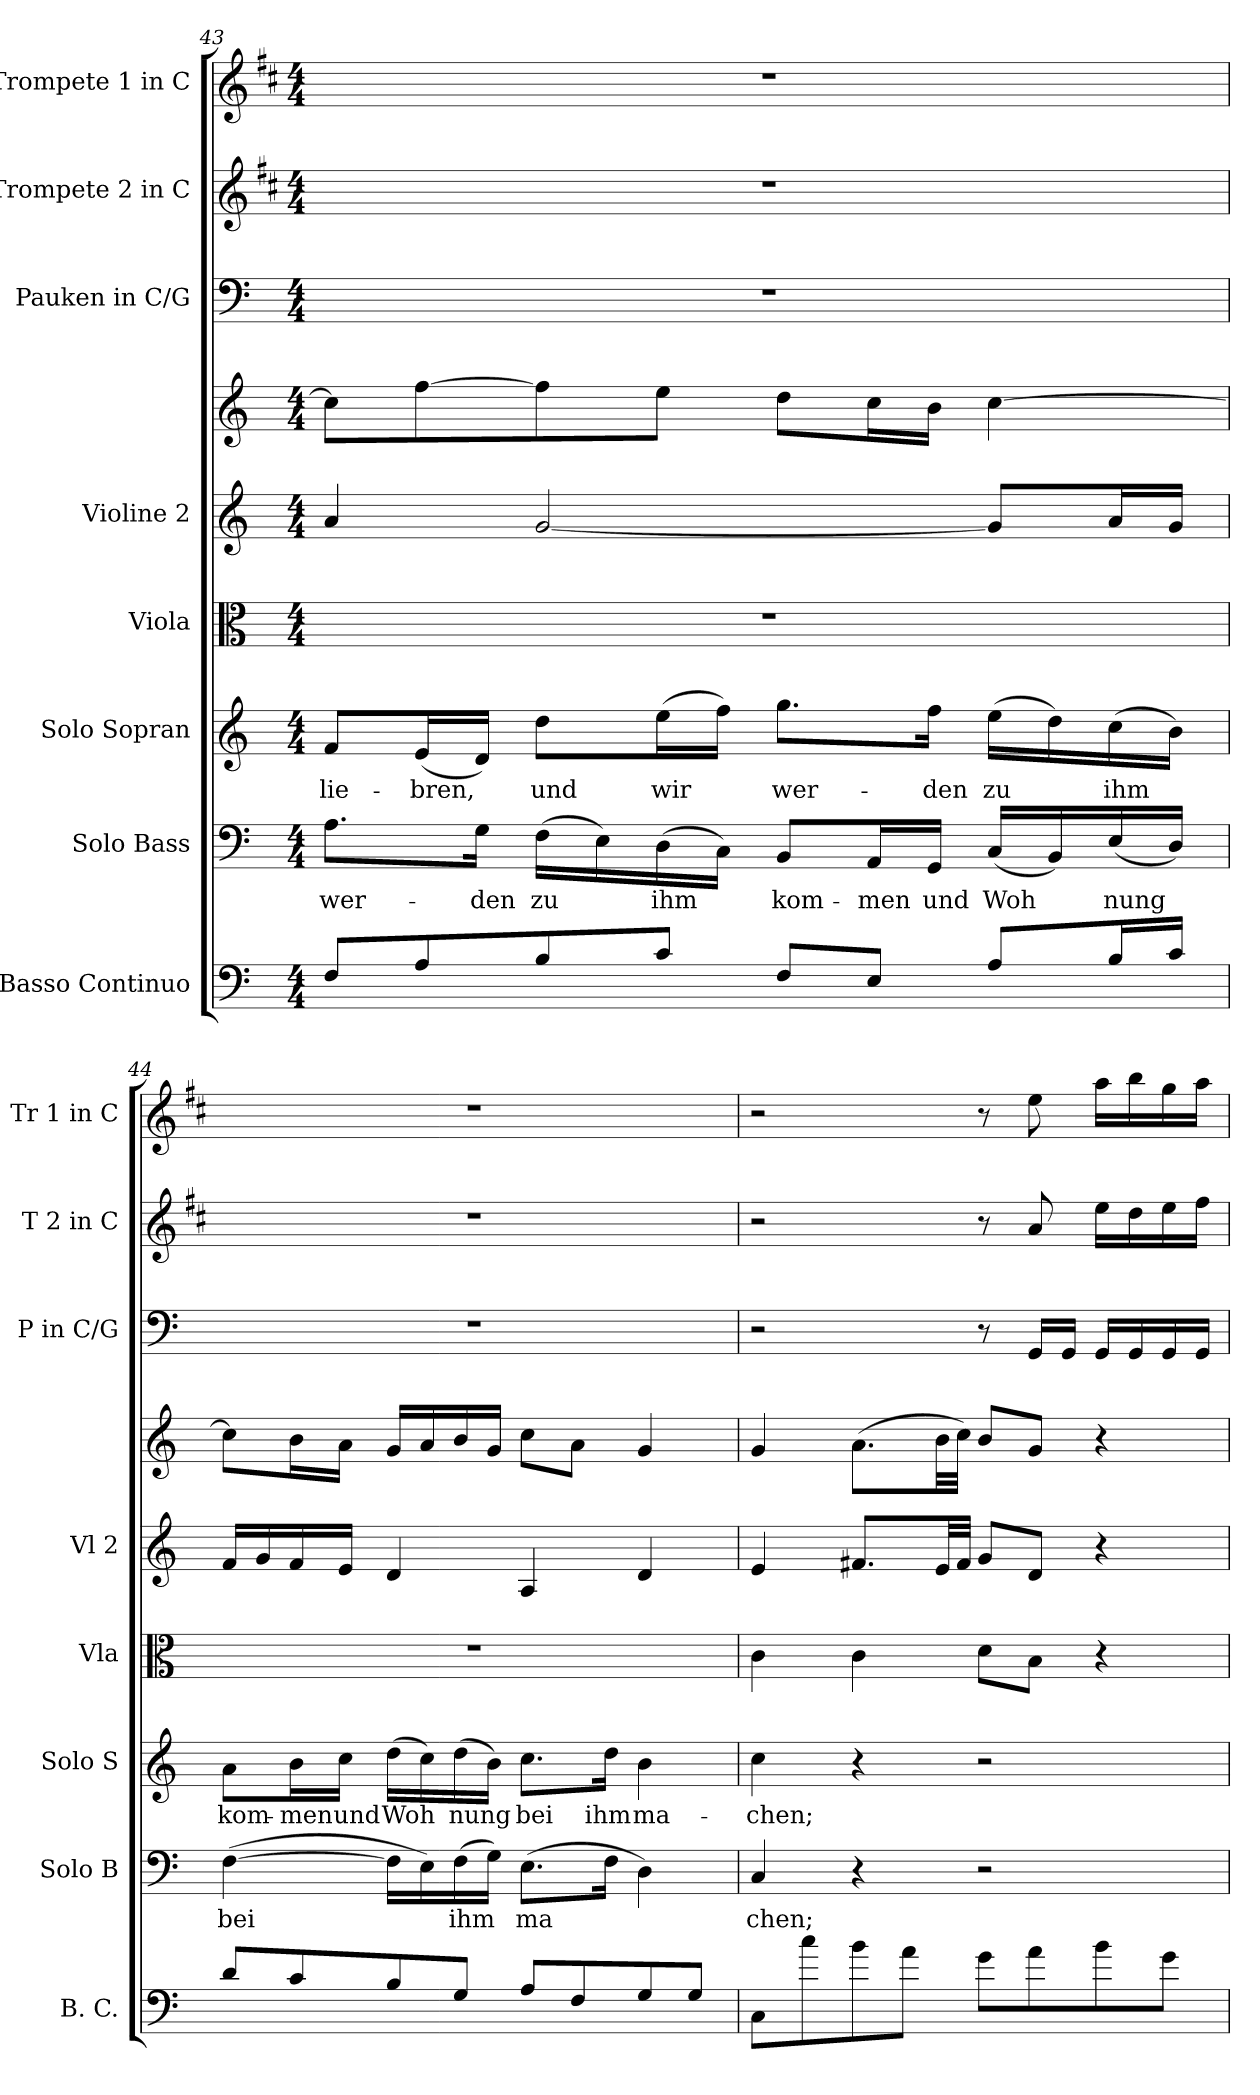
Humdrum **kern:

**kern	**kern	**text	**kern	**text	**kern	**kern	**kern	**kern	**kern	**kern
*part8	*part7	*part7	*part6	*part6	*part5	*part4	*part4	*part3	*part2	*part1
*staff9	*staff8	*staff8	*staff7	*staff7	*staff6	*staff5	*staff4	*staff3	*staff2	*staff1
*I"Basso Continuo	*I"Solo Bass	*	*I"Solo Sopran	*	*I"Viola	*I"Violine 2	*	*I"Pauken in C/G	*I"Trompete 2 in C	*I"Trompete 1 in C
*I'B. C.	*I'Solo B	*	*I'Solo S	*	*I'Vla	*I'Vl 2	*	*I'P in C/G	*I'T 2 in C	*I'Tr 1 in C
!!LO:PB:g=z
*clefF4	*clefF4	*	*clefG2	*	*clefC3	*clefG2	*clefG2	*clefF4	*clefG2	*clefG2
*ITrd7c12	*	*	*	*	*	*	*	*	*ITrd1c2	*ITrd1c2
*k[]	*k[]	*	*k[]	*	*k[]	*k[]	*k[]	*k[]	*k[]	*k[]
*M4/4	*M4/4	*	*M4/4	*	*M4/4	*M4/4	*M4/4	*M4/4	*M4/4	*M4/4
=43	=43	=43	=43	=43	=43	=43	=43	=43	=43	=43
!	!	!LO:LY:b	!	!LO:LY:b	!	!	!	!	!	!
8FF/L	8.A\L	wer-	8f/L	lie-	1r	4a/	8cc\L]	1r	1r	1r
!	!	!	!	!LO:LY:b	!	!	!	!	!	!
8AA/	.	.	(16e/L	bren,	.	.	[8ff\	.	.	.
!	!	!LO:LY:b	!	!	!	!	!	!	!	!
.	16G\Jk	den	16d/JJ)	.	.	.	.	.	.	.
!	!	!LO:LY:b	!	!LO:LY:b	!	!	!	!	!	!
8BB/	(16F\LL	zu	8dd\L	und	.	[2g/	8ff\]	.	.	.
.	16E\)	.	.	.	.	.	.	.	.	.
!	!	!LO:LY:b	!	!LO:LY:b	!	!	!	!	!	!
8C/J	(16D\	ihm	(16ee\L	wir	.	.	8ee\J	.	.	.
.	16C\JJ)	.	16ff\JJ)	.	.	.	.	.	.	.
!	!	!LO:LY:b	!	!LO:LY:b	!	!	!	!	!	!
8FF/L	8BB/L	kom-	8.gg\L	wer-	.	.	8dd\L	.	.	.
!	!	!LO:LY:b	!	!	!	!	!	!	!	!
8EE/J	16AA/L	men	.	.	.	.	16cc\L	.	.	.
!	!	!LO:LY:b	!	!LO:LY:b	!	!	!	!	!	!
.	16GG/JJ	und	16ff\Jk	den	.	.	16b\JJ	.	.	.
!	!	!LO:LY:b	!	!LO:LY:b	!	!	!	!	!	!
8AA/L	(16C/LL	Woh	(16ee\LL	zu	.	8g/L]	[4cc\	.	.	.
.	16BB/)	.	16dd\)	.	.	.	.	.	.	.
!	!	!LO:LY:b	!	!LO:LY:b	!	!	!	!	!	!
16BB/L	(16E/	nung	(16cc\	ihm	.	16a/L	.	.	.	.
16C/JJ	16D/JJ)	.	16b\JJ)	.	.	16g/JJ	.	.	.	.
=44	=44	=44	=44	=44	=44	=44	=44	=44	=44	=44
!	!	!LO:LY:b	!	!LO:LY:b	!	!	!	!	!	!
8D/L	([4F\	bei	8a\L	kom-	1r	16f/LL	8cc\L]	1r	1r	1r
.	.	.	.	.	.	16g/	.	.	.	.
!	!	!	!	!LO:LY:b	!	!	!	!	!	!
8C/	.	.	16b\L	men	.	16f/	16b\L	.	.	.
!	!	!	!	!LO:LY:b	!	!	!	!	!	!
.	.	.	16cc\JJ	und	.	16e/JJ	16a\JJ	.	.	.
!	!	!	!	!LO:LY:b	!	!	!	!	!	!
8BB/	16F\LL]	.	(16dd\LL	Woh	.	4d/	16g/LL	.	.	.
.	16E\)	.	16cc\)	.	.	.	16a/	.	.	.
!	!	!LO:LY:b	!	!LO:LY:b	!	!	!	!	!	!
8GG/J	(16F\	ihm	(16dd\	nung	.	.	16b/	.	.	.
.	16G\JJ)	.	16b\JJ)	.	.	.	16g/JJ	.	.	.
!	!	!LO:LY:b	!	!LO:LY:b	!	!	!	!	!	!
8AA/L	(8.E\L	ma	8.cc\L	bei	.	4A/	8cc\L	.	.	.
8FF/	.	.	.	.	.	.	8a\J	.	.	.
!	!	!	!	!LO:LY:b	!	!	!	!	!	!
.	16F\Jk	.	16dd\Jk	ihm	.	.	.	.	.	.
!	!	!	!	!LO:LY:b	!	!	!	!	!	!
8GG/	4D\)	.	4b\	ma-	.	4d/	4g/	.	.	.
8GG/J	.	.	.	.	.	.	.	.	.	.
!!LO:LB:g=z
=45	=45	=45	=45	=45	=45	=45	=45	=45	=45	=45
!	!	!LO:LY:b	!	!LO:LY:b	!	!	!	!	!	!
8CC\L	4C/	chen;	4cc\	chen;	4c\	4e/	4g/	2r	2r	2r
8c\	.	.	.	.	.	.	.	.	.	.
8B\	4r	.	4r	.	4c\	8.f#X/L	(8.a\L	.	.	.
8A\J	.	.	.	.	.	.	.	.	.	.
.	.	.	.	.	.	32e/LL	32b\LL	.	.	.
.	.	.	.	.	.	32f#/JJJ	32cc\JJJ)	.	.	.
8G\L	2r	.	2r	.	8d\L	8g/L	8b/L	8r	8r	8r
8A\	.	.	.	.	8B\J	8d/J	8g/J	16GG/LL	8g/	8dd\
.	.	.	.	.	.	.	.	16GG/JJ	.	.
8B\	.	.	.	.	4r	4r	4r	16GG/LL	16dd\LL	16gg\LL
.	.	.	.	.	.	.	.	16GG/	16cc\	16aa\
8G\J	.	.	.	.	.	.	.	16GG/	16dd\	16ff\
.	.	.	.	.	.	.	.	16GG/JJ	16ee\JJ	16gg\JJ
=	=	=	=	=	=	=	=	=	=	=
*-	*-	*-	*-	*-	*-	*-	*-	*-	*-	*-
